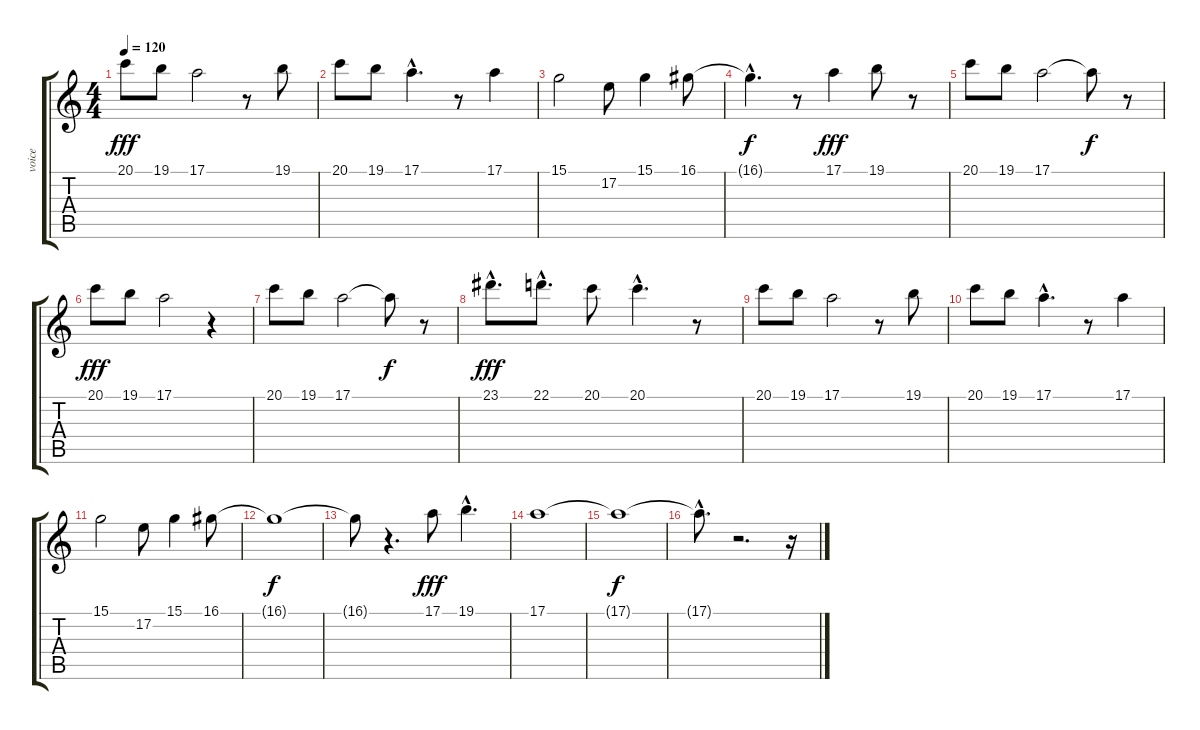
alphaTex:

\track ("voice" "voice") {instrument fx5brightness}
\staff {score tabs}
\tuning (E4 B3 G3 D3 A2 E2) {hide}
\ts (4 4)
\tempo 120
\clef g2
\ks c
20.1.8{dy fff} 19.1.8 17.1.2 r.8 19.1.8 |
20.1.8 19.1.8 17.1{hac}.4{d} r.8 17.1.4 |
15.1.2 17.2.8 15.1.4 16.1.8 |
16.1{hac t}.4{d dy f} r.8 17.1.4{dy fff} 19.1.8 r.8 |
20.1.8 19.1.8 17.1.2 17.1{t}.8{dy f} r.8 |
20.1.8{dy fff} 19.1.8 17.1.2 r.4 |
20.1.8 19.1.8 17.1.2 17.1{t}.8{dy f} r.8 |
23.1{hac}.8{d dy fff} 22.1{hac}.8{d} 20.1.8 20.1{hac}.4{d} r.8 |
20.1.8 19.1.8 17.1.2 r.8 19.1.8 |
20.1.8 19.1.8 17.1{hac}.4{d} r.8 17.1.4 |
15.1.2 17.2.8 15.1.4 16.1.8 |
16.1{t}.1{dy f} |
16.1{t}.8 r.4{d} 17.1.8{dy fff} 19.1{hac}.4{d} |
17.1.1 |
17.1{t}.1{dy f} |
17.1{hac t}.8{d} r.2{d} r.16
